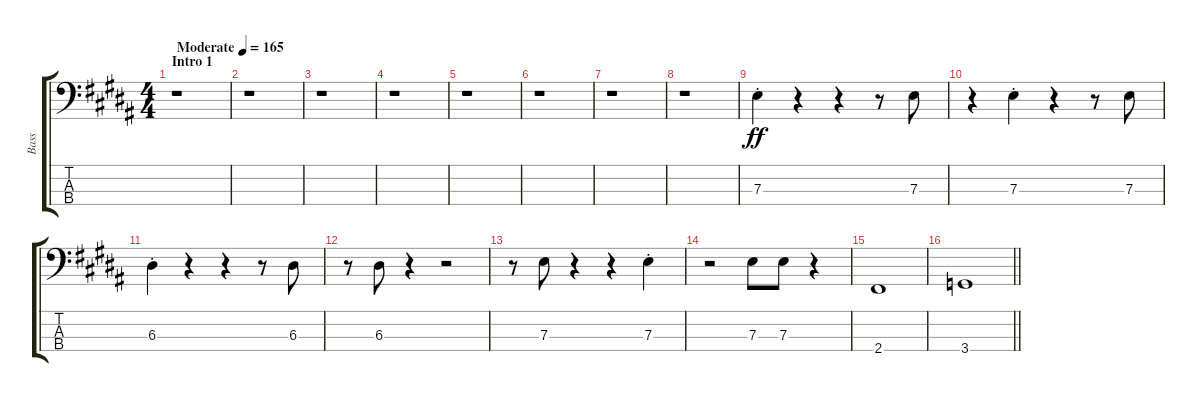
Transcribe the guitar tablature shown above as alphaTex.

\track ("Bass" "Bass") {instrument electricbasspick}
\staff {score tabs}
\tuning (G2 D2 A1 E1) {hide}
\ts (4 4)
\section ("" "Intro 1")
\tempo (165 "Moderate")
\clef f4
\ks b
r.1{dy ff instrument electricbasspick} |
r.1 |
r.1 |
r.1 |
r.1 |
r.1 |
r.1 |
r.1 |
7.3{st}.4 r.4 r.4 r.8 7.3.8 |
r.4 7.3{st}.4 r.4 r.8 7.3.8 |
6.3{st}.4 r.4 r.4 r.8 6.3.8 |
r.8 6.3.8 r.4 r.2 |
r.8 7.3.8 r.4 r.4 7.3{st}.4 |
r.2 7.3.8 7.3.8 r.4 |
2.4.1 |
\barLineRight lightlight
3.4.1
